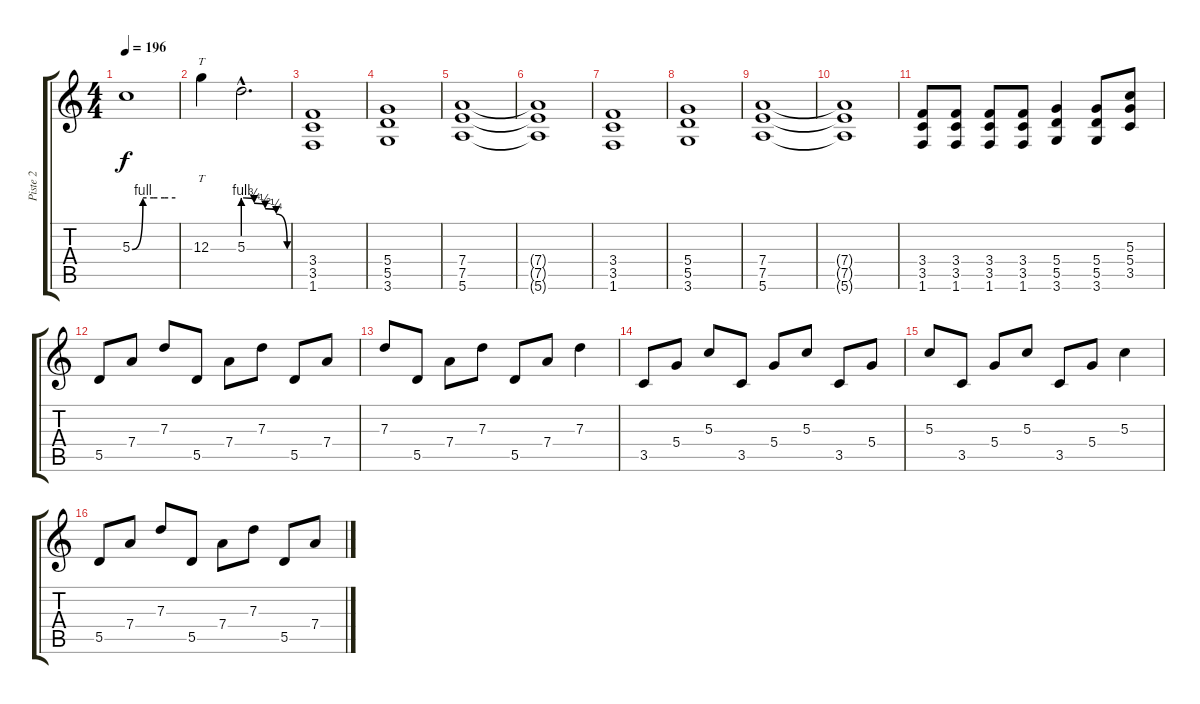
\track ("Piste 2" "Piste 2") {instrument distortionguitar}
\staff {score tabs}
\tuning (E4 B3 G3 D3 A2 E2) {hide}
\ts (4 4)
\tempo 196
\clef g2
\ks c
5.3{be (custom 0 0 15 4 30 4 45 4 60 4)}.1{dy f} |
12.3.4{tt} 5.3{be (custom 0 4 15 3 30 2 45 1 60 0) hac}.2{d} |
(3.4 3.5 1.6).1 |
(5.4 5.5 3.6).1 |
(7.4 7.5 5.6).1 |
(7.4{t} 7.5{t} 5.6{t}).1 |
(3.4 3.5 1.6).1 |
(5.4 5.5 3.6).1 |
(7.4 7.5 5.6).1 |
(7.4{t} 7.5{t} 5.6{t}).1 |
(3.4 3.5 1.6).8 (3.4 3.5 1.6).8 (3.4 3.5 1.6).8 (3.4 3.5 1.6).8 (5.4 5.5 3.6).4 (5.4 5.5 3.6).8 (5.3 5.4 3.5).8 |
5.5.8 7.4.8 7.3.8 5.5.8 7.4.8 7.3.8 5.5.8 7.4.8 |
7.3.8 5.5.8 7.4.8 7.3.8 5.5.8 7.4.8 7.3.4 |
3.5.8 5.4.8 5.3.8 3.5.8 5.4.8 5.3.8 3.5.8 5.4.8 |
5.3.8 3.5.8 5.4.8 5.3.8 3.5.8 5.4.8 5.3.4 |
5.5.8 7.4.8 7.3.8 5.5.8 7.4.8 7.3.8 5.5.8 7.4.8
